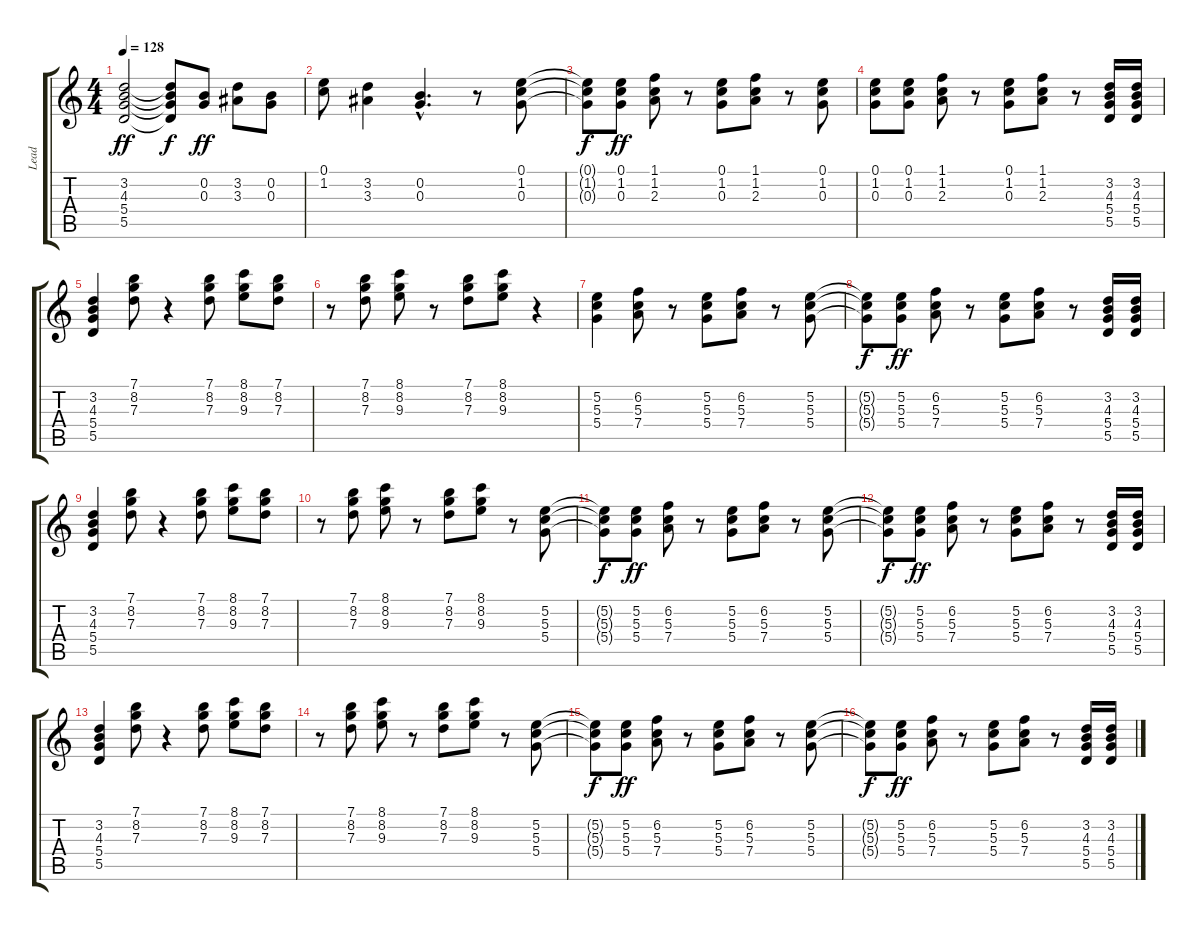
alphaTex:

\track ("Lead" "Lead") {instrument overdrivenguitar}
\staff {score tabs}
\tuning (E4 B3 G3 D3 A2 E2) {hide}
\ts (4 4)
\tempo 128
\clef g2
\ks c
(3.2 4.3 5.4 5.5).2{dy ff} (3.2{t} 4.3{t} 5.4{t} 5.5{t}).8{dy f} (0.2 0.3).8{dy ff} (3.2 3.3).8 (0.2 0.3).8 |
(0.1 1.2).8 (3.2 3.3).4 (0.2{hac} 0.3{hac}).4{d} r.8 (0.1 1.2 0.3).8 |
(0.1{t} 1.2{t} 0.3{t}).8{dy f} (0.1 1.2 0.3).8{dy ff} (1.1 1.2 2.3).8 r.8 (0.1 1.2 0.3).8 (1.1 1.2 2.3).8 r.8 (0.1 1.2 0.3).8 |
(0.1 1.2 0.3).8 (0.1 1.2 0.3).8 (1.1 1.2 2.3).8 r.8 (0.1 1.2 0.3).8 (1.1 1.2 2.3).8 r.8 (3.2 4.3 5.4 5.5).16 (3.2 4.3 5.4 5.5).16 |
(3.2 4.3 5.4 5.5).4 (7.1 8.2 7.3).8 r.4 (7.1 8.2 7.3).8 (8.1 8.2 9.3).8 (7.1 8.2 7.3).8 |
r.8 (7.1 8.2 7.3).8 (8.1 8.2 9.3).8 r.8 (7.1 8.2 7.3).8 (8.1 8.2 9.3).8 r.4 |
(5.2 5.3 5.4).4 (6.2 5.3 7.4).8 r.8 (5.2 5.3 5.4).8 (6.2 5.3 7.4).8 r.8 (5.2 5.3 5.4).8 |
(5.2{t} 5.3{t} 5.4{t}).8{dy f} (5.2 5.3 5.4).8{dy ff} (6.2 5.3 7.4).8 r.8 (5.2 5.3 5.4).8 (6.2 5.3 7.4).8 r.8 (3.2 4.3 5.4 5.5).16 (3.2 4.3 5.4 5.5).16 |
(3.2 4.3 5.4 5.5).4 (7.1 8.2 7.3).8 r.4 (7.1 8.2 7.3).8 (8.1 8.2 9.3).8 (7.1 8.2 7.3).8 |
r.8 (7.1 8.2 7.3).8 (8.1 8.2 9.3).8 r.8 (7.1 8.2 7.3).8 (8.1 8.2 9.3).8 r.8 (5.2 5.3 5.4).8 |
(5.2{t} 5.3{t} 5.4{t}).8{dy f} (5.2 5.3 5.4).8{dy ff} (6.2 5.3 7.4).8 r.8 (5.2 5.3 5.4).8 (6.2 5.3 7.4).8 r.8 (5.2 5.3 5.4).8 |
(5.2{t} 5.3{t} 5.4{t}).8{dy f} (5.2 5.3 5.4).8{dy ff} (6.2 5.3 7.4).8 r.8 (5.2 5.3 5.4).8 (6.2 5.3 7.4).8 r.8 (3.2 4.3 5.4 5.5).16 (3.2 4.3 5.4 5.5).16 |
(3.2 4.3 5.4 5.5).4 (7.1 8.2 7.3).8 r.4 (7.1 8.2 7.3).8 (8.1 8.2 9.3).8 (7.1 8.2 7.3).8 |
r.8 (7.1 8.2 7.3).8 (8.1 8.2 9.3).8 r.8 (7.1 8.2 7.3).8 (8.1 8.2 9.3).8 r.8 (5.2 5.3 5.4).8 |
(5.2{t} 5.3{t} 5.4{t}).8{dy f} (5.2 5.3 5.4).8{dy ff} (6.2 5.3 7.4).8 r.8 (5.2 5.3 5.4).8 (6.2 5.3 7.4).8 r.8 (5.2 5.3 5.4).8 |
(5.2{t} 5.3{t} 5.4{t}).8{dy f} (5.2 5.3 5.4).8{dy ff} (6.2 5.3 7.4).8 r.8 (5.2 5.3 5.4).8 (6.2 5.3 7.4).8 r.8 (3.2 4.3 5.4 5.5).16 (3.2 4.3 5.4 5.5).16
